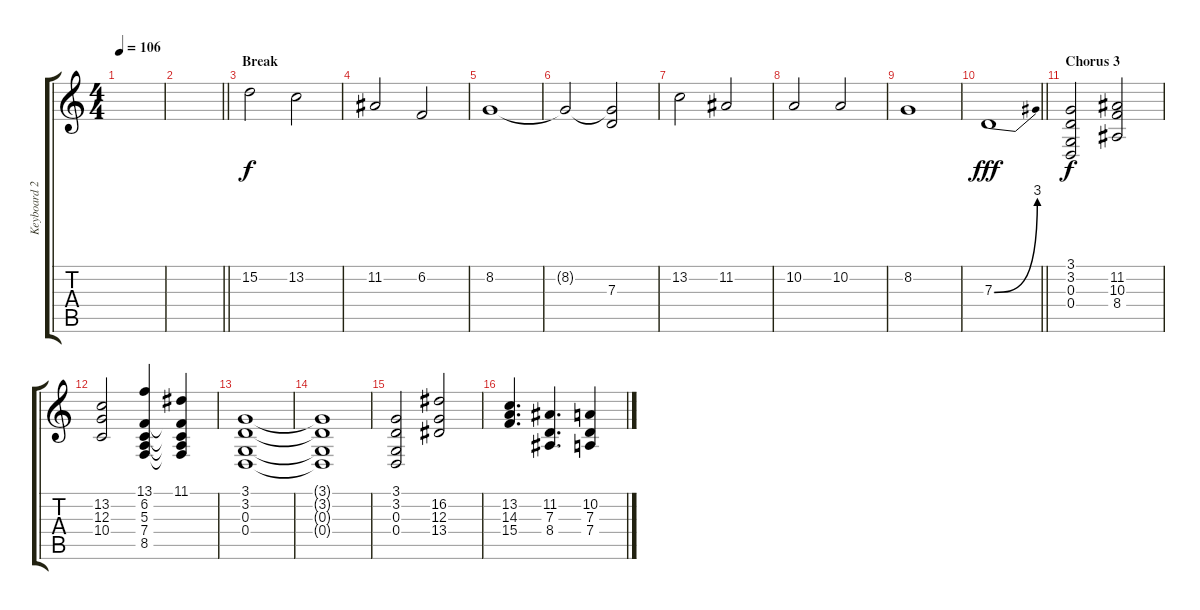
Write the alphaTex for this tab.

\track ("Keyboard 2" "Keyboard 2") {instrument stringensemble1}
\staff {score tabs}
\tuning (E4 B3 G3 D3 A2 D2) {hide}
\ts (4 4)
\tempo 106
\clef g2
\ks c
|
\barLineRight lightlight
|
\section ("" "Break")
15.2.2{volume 6 instrument stringensemble2} 13.2.2 |
11.2.2 6.2.2 |
8.2.1 |
8.2{t}.2 (8.2{t} 7.3).2 |
13.2.2 11.2.2 |
10.2.2 10.2.2 |
8.2.1 |
\barLineRight lightlight
7.3{be (bend 0 0 60 12)}.1{dy fff volume 11 instrument stringensemble1} |
\section ("" "Chorus 3")
(3.1 3.2 0.3 0.4).2{dy f} (11.2 10.3 8.4).2 |
(13.2 12.3 10.4).2 (13.1 6.2 5.3 7.4 8.5).4 (11.1 6.2{t} 5.3{t} 7.4{t} 8.5{t}).4 |
(3.1 3.2 0.3 0.4).1 |
(3.1{t} 3.2{t} 0.3{t} 0.4{t}).1 |
(3.1 3.2 0.3 0.4).2 (16.2 12.3 13.4).2 |
(13.2 14.3 15.4).4{d} (11.2 7.3 8.4).4{d} (10.2 7.3 7.4).4
